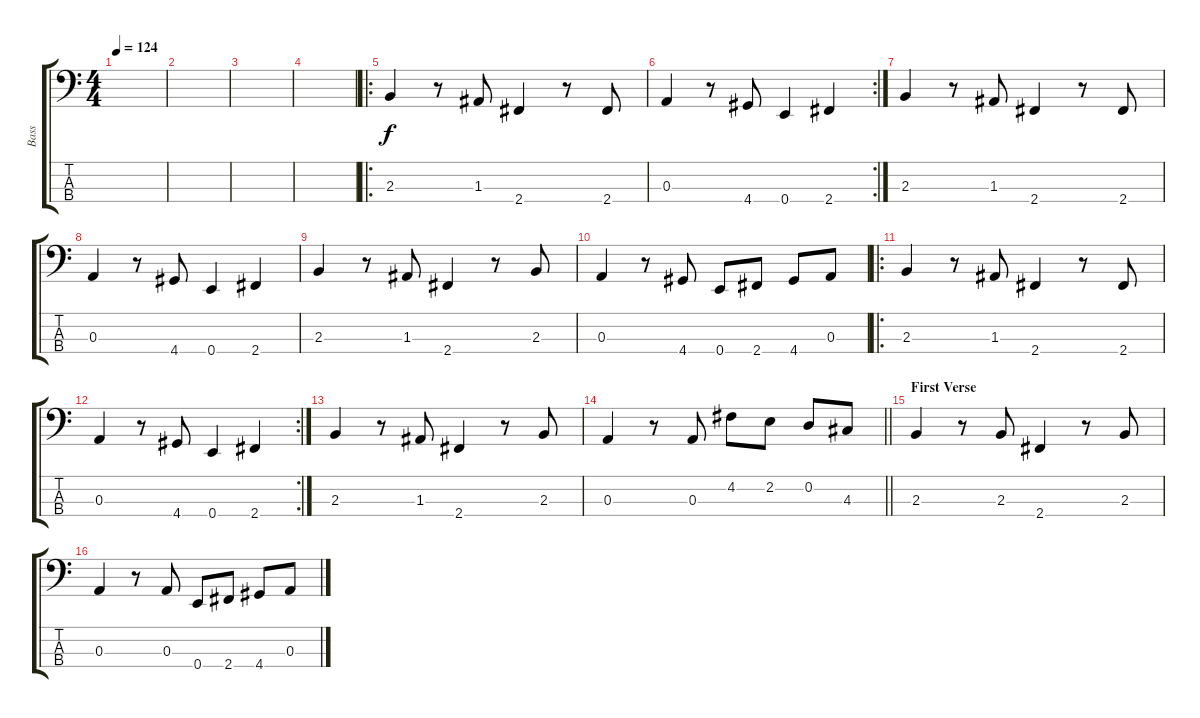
\track ("Bass" "Bass") {instrument electricbasspick}
\staff {score tabs}
\tuning (G2 D2 A1 E1) {hide}
\ts (4 4)
\tempo 124
\clef f4
\ks c
|
|
|
|
\ro
2.3.4 r.8 1.3.8 2.4.4 r.8 2.4.8 |
\rc 2
0.3.4 r.8 4.4.8 0.4.4 2.4.4 |
2.3.4 r.8 1.3.8 2.4.4 r.8 2.4.8 |
0.3.4 r.8 4.4.8 0.4.4 2.4.4 |
2.3.4 r.8 1.3.8 2.4.4 r.8 2.3.8 |
0.3.4 r.8 4.4.8 0.4.8 2.4.8 4.4.8 0.3.8 |
\ro
2.3.4 r.8 1.3.8 2.4.4 r.8 2.4.8 |
\rc 2
0.3.4 r.8 4.4.8 0.4.4 2.4.4 |
2.3.4 r.8 1.3.8 2.4.4 r.8 2.3.8 |
\barLineRight lightlight
0.3.4 r.8 0.3.8 4.2.8 2.2.8 0.2.8 4.3.8 |
\section ("" "First Verse")
2.3.4 r.8 2.3.8 2.4.4 r.8 2.3.8 |
0.3.4 r.8 0.3.8 0.4.8 2.4.8 4.4.8 0.3.8
